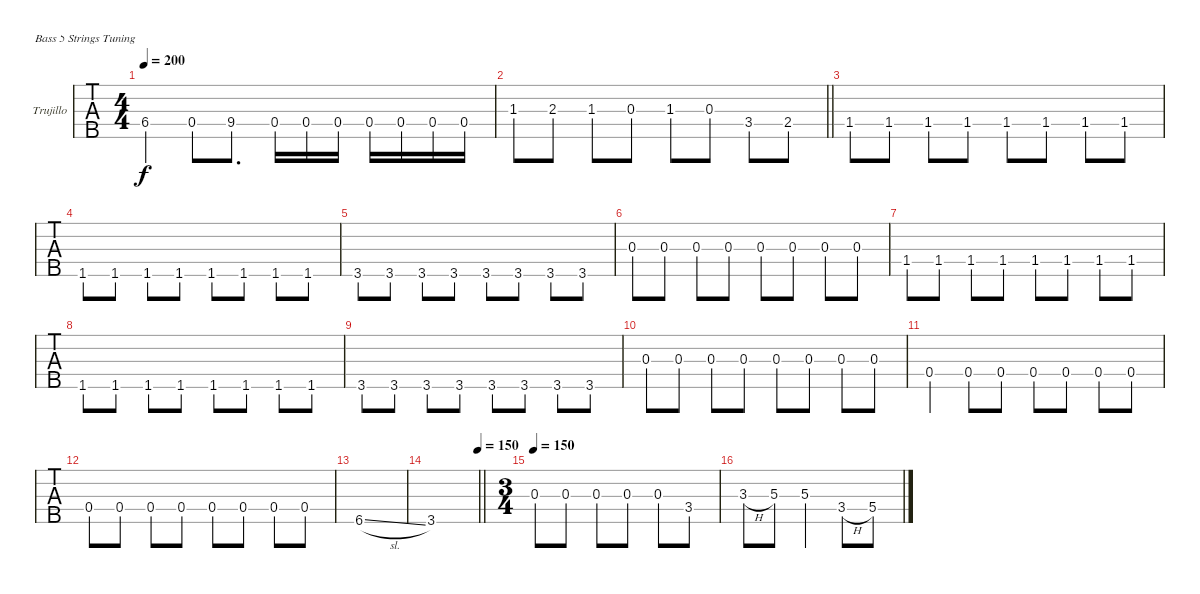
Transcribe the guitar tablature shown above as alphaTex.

\bracketExtendMode groupsimilarinstruments
\firstSystemTrackNameOrientation horizontal
\otherSystemsTrackNameOrientation horizontal
\track ("Bass" "Trujillo") {instrument electricbassfinger}
\staff {tabs}
\tuning (G2 D2 A1 E1 B0)
\ts (4 4)
\tempo 200
\clef f4
\ks c
6.4.4{dy f} 0.4.8 9.4.8{d} 0.4.16 0.4.16 0.4.16 0.4.16 0.4.16 0.4.16 0.4.16 |
\barLineRight lightlight
1.3.8 2.3.8 1.3.8 0.3.8 1.3.8 0.3.8 3.4.8 2.4.8 |
1.4.8 1.4.8 1.4.8 1.4.8 1.4.8 1.4.8 1.4.8 1.4.8 |
1.5.8 1.5.8 1.5.8 1.5.8 1.5.8 1.5.8 1.5.8 1.5.8 |
3.5.8 3.5.8 3.5.8 3.5.8 3.5.8 3.5.8 3.5.8 3.5.8 |
0.3.8 0.3.8 0.3.8 0.3.8 0.3.8 0.3.8 0.3.8 0.3.8 |
1.4.8 1.4.8 1.4.8 1.4.8 1.4.8 1.4.8 1.4.8 1.4.8 |
1.5.8 1.5.8 1.5.8 1.5.8 1.5.8 1.5.8 1.5.8 1.5.8 |
3.5.8 3.5.8 3.5.8 3.5.8 3.5.8 3.5.8 3.5.8 3.5.8 |
0.3.8 0.3.8 0.3.8 0.3.8 0.3.8 0.3.8 0.3.8 0.3.8 |
0.4.4 0.4.8 0.4.8 0.4.8 0.4.8 0.4.8 0.4.8 |
0.4.8 0.4.8 0.4.8 0.4.8 0.4.8 0.4.8 0.4.8 0.4.8 |
6.5{sl}.1 |
\tempo (150 1)
\barLineRight lightlight
3.5.1 |
\ts (3 4)
\beaming (8 2 2 2)
\tempo 150
0.3.8 0.3.8 0.3.8 0.3.8 0.3.8 3.4.8 |
3.3{h}.8 5.3.8 5.3.4 3.4{h}.8 5.4.8
